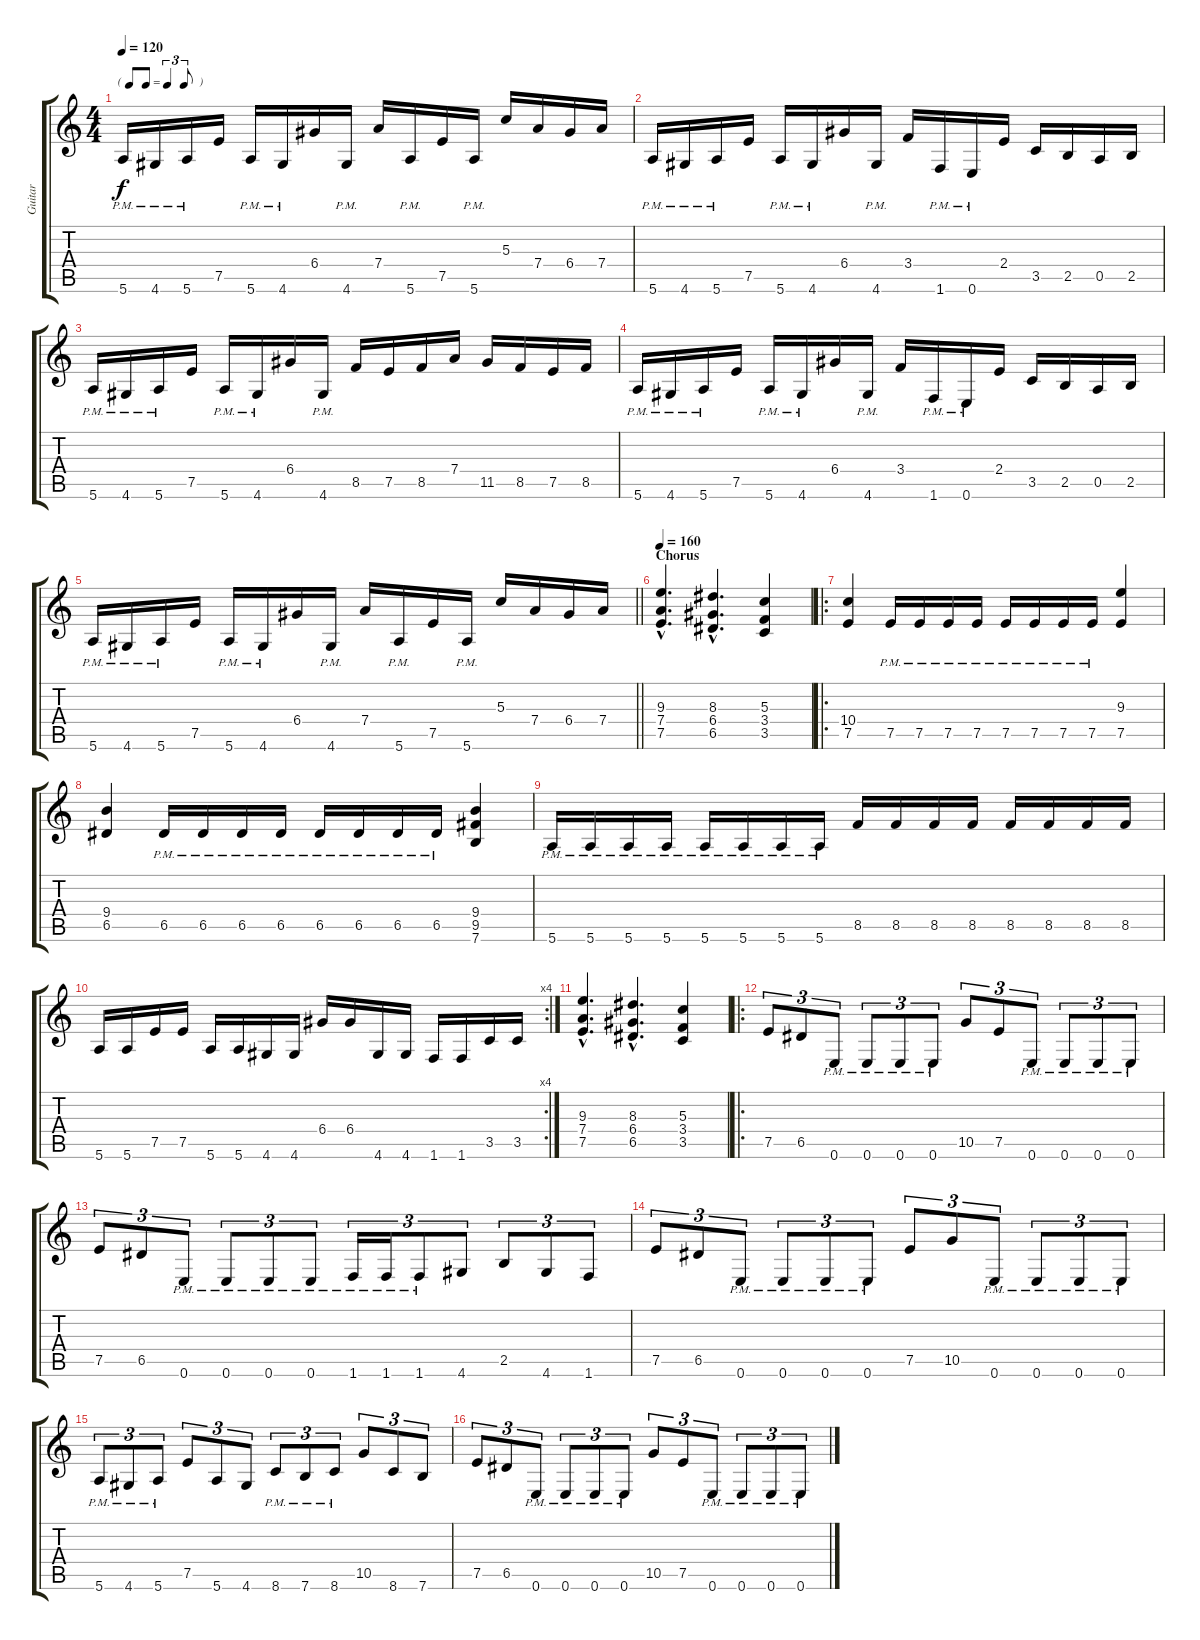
\track ("Guitar" "Guitar") {instrument distortionguitar}
\staff {score tabs}
\tuning (E4 B3 G3 D3 A2 E2) {hide}
\ts (4 4)
\tf triplet8th
\tempo 120
\clef g2
\ks c
5.6{pm}.16{dy f} 4.6{pm}.16 5.6{pm}.16 7.5.16 5.6{pm}.16 4.6{pm}.16 6.4.16 4.6{pm}.16 7.4.16 5.6{pm}.16 7.5.16 5.6{pm}.16 5.3.16 7.4.16 6.4.16 7.4.16 |
5.6{pm}.16 4.6{pm}.16 5.6{pm}.16 7.5.16 5.6{pm}.16 4.6{pm}.16 6.4.16 4.6{pm}.16 3.4.16 1.6{pm}.16 0.6{pm}.16 2.4.16 3.5.16 2.5.16 0.5.16 2.5.16 |
5.6{pm}.16 4.6{pm}.16 5.6{pm}.16 7.5.16 5.6{pm}.16 4.6{pm}.16 6.4.16 4.6{pm}.16 8.5.16 7.5.16 8.5.16 7.4.16 11.5.16 8.5.16 7.5.16 8.5.16 |
5.6{pm}.16 4.6{pm}.16 5.6{pm}.16 7.5.16 5.6{pm}.16 4.6{pm}.16 6.4.16 4.6{pm}.16 3.4.16 1.6{pm}.16 0.6{pm}.16 2.4.16 3.5.16 2.5.16 0.5.16 2.5.16 |
\barLineRight lightlight
5.6{pm}.16 4.6{pm}.16 5.6{pm}.16 7.5.16 5.6{pm}.16 4.6{pm}.16 6.4.16 4.6{pm}.16 7.4.16 5.6{pm}.16 7.5.16 5.6{pm}.16 5.3.16 7.4.16 6.4.16 7.4.16 |
\section ("" "Chorus")
\tempo 160
(9.3{hac} 7.4{hac} 7.5{hac}).4{d} (8.3{hac} 6.4{hac} 6.5{hac}).4{d} (5.3 3.4 3.5).4 |
\ro
(10.4 7.5).4 7.5{pm}.16 7.5{pm}.16 7.5{pm}.16 7.5{pm}.16 7.5{pm}.16 7.5{pm}.16 7.5{pm}.16 7.5{pm}.16 (9.3 7.5).4 |
(9.4 6.5).4 6.5{pm}.16 6.5{pm}.16 6.5{pm}.16 6.5{pm}.16 6.5{pm}.16 6.5{pm}.16 6.5{pm}.16 6.5{pm}.16 (9.4 9.5 7.6).4 |
5.6{pm}.16 5.6{pm}.16 5.6{pm}.16 5.6{pm}.16 5.6{pm}.16 5.6{pm}.16 5.6{pm}.16 5.6{pm}.16 8.5.16 8.5.16 8.5.16 8.5.16 8.5.16 8.5.16 8.5.16 8.5.16 |
\rc 4
5.6.16 5.6.16 7.5.16 7.5.16 5.6.16 5.6.16 4.6.16 4.6.16 6.4.16 6.4.16 4.6.16 4.6.16 1.6.16 1.6.16 3.5.16 3.5.16 |
(9.3{hac} 7.4{hac} 7.5{hac}).4{d} (8.3{hac} 6.4{hac} 6.5{hac}).4{d} (5.3 3.4 3.5).4 |
\ro
7.5.8{tu (3 2)} 6.5.8{tu (3 2)} 0.6{pm}.8{tu (3 2)} 0.6{pm}.8{tu (3 2)} 0.6{pm}.8{tu (3 2)} 0.6{pm}.8{tu (3 2)} 10.5.8{tu (3 2)} 7.5.8{tu (3 2)} 0.6{pm}.8{tu (3 2)} 0.6{pm}.8{tu (3 2)} 0.6{pm}.8{tu (3 2)} 0.6{pm}.8{tu (3 2)} |
7.5.8{tu (3 2)} 6.5.8{tu (3 2)} 0.6{pm}.8{tu (3 2)} 0.6{pm}.8{tu (3 2)} 0.6{pm}.8{tu (3 2)} 0.6{pm}.8{tu (3 2)} 1.6{pm}.16{tu (3 2)} 1.6{pm}.16{tu (3 2)} 1.6{pm}.8{tu (3 2)} 4.6.8{tu (3 2)} 2.5.8{tu (3 2)} 4.6.8{tu (3 2)} 1.6.8{tu (3 2)} |
7.5.8{tu (3 2)} 6.5.8{tu (3 2)} 0.6{pm}.8{tu (3 2)} 0.6{pm}.8{tu (3 2)} 0.6{pm}.8{tu (3 2)} 0.6{pm}.8{tu (3 2)} 7.5.8{tu (3 2)} 10.5.8{tu (3 2)} 0.6{pm}.8{tu (3 2)} 0.6{pm}.8{tu (3 2)} 0.6{pm}.8{tu (3 2)} 0.6{pm}.8{tu (3 2)} |
5.6{pm}.8{tu (3 2)} 4.6{pm}.8{tu (3 2)} 5.6{pm}.8{tu (3 2)} 7.5.8{tu (3 2)} 5.6.8{tu (3 2)} 4.6.8{tu (3 2)} 8.6{pm}.8{tu (3 2)} 7.6{pm}.8{tu (3 2)} 8.6{pm}.8{tu (3 2)} 10.5.8{tu (3 2)} 8.6.8{tu (3 2)} 7.6.8{tu (3 2)} |
7.5.8{tu (3 2)} 6.5.8{tu (3 2)} 0.6{pm}.8{tu (3 2)} 0.6{pm}.8{tu (3 2)} 0.6{pm}.8{tu (3 2)} 0.6{pm}.8{tu (3 2)} 10.5.8{tu (3 2)} 7.5.8{tu (3 2)} 0.6{pm}.8{tu (3 2)} 0.6{pm}.8{tu (3 2)} 0.6{pm}.8{tu (3 2)} 0.6{pm}.8{tu (3 2)}
